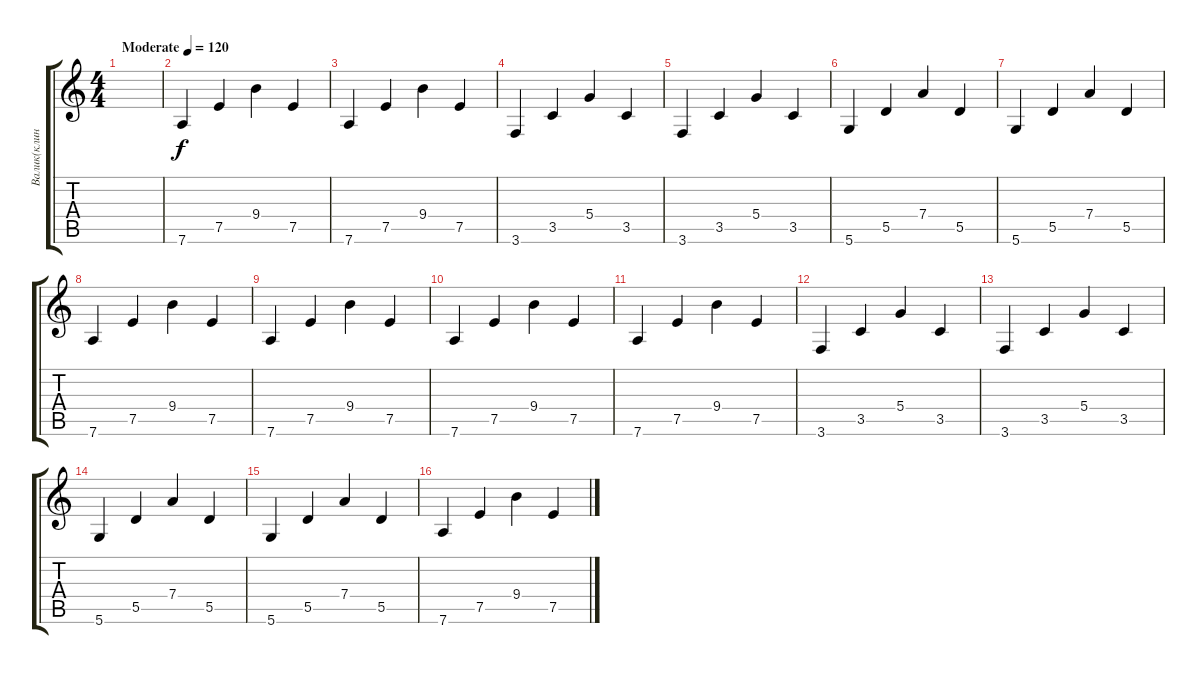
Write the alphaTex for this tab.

\track ("Валик(клин)" "Валик(клин") {instrument acousticguitarsteel}
\staff {score tabs}
\tuning (E4 B3 G3 D3 A2 D2) {hide}
\ts (4 4)
\tempo (120 "Moderate")
\clef g2
\ks c
|
7.6.4 7.5.4 9.4.4 7.5.4 |
7.6.4 7.5.4 9.4.4 7.5.4 |
3.6.4 3.5.4 5.4.4 3.5.4 |
3.6.4 3.5.4 5.4.4 3.5.4 |
5.6.4 5.5.4 7.4.4 5.5.4 |
5.6.4 5.5.4 7.4.4 5.5.4 |
7.6.4 7.5.4 9.4.4 7.5.4 |
7.6.4 7.5.4 9.4.4 7.5.4 |
7.6.4 7.5.4 9.4.4 7.5.4 |
7.6.4 7.5.4 9.4.4 7.5.4 |
3.6.4 3.5.4 5.4.4 3.5.4 |
3.6.4 3.5.4 5.4.4 3.5.4 |
5.6.4 5.5.4 7.4.4 5.5.4 |
5.6.4 5.5.4 7.4.4 5.5.4 |
7.6.4 7.5.4 9.4.4 7.5.4
